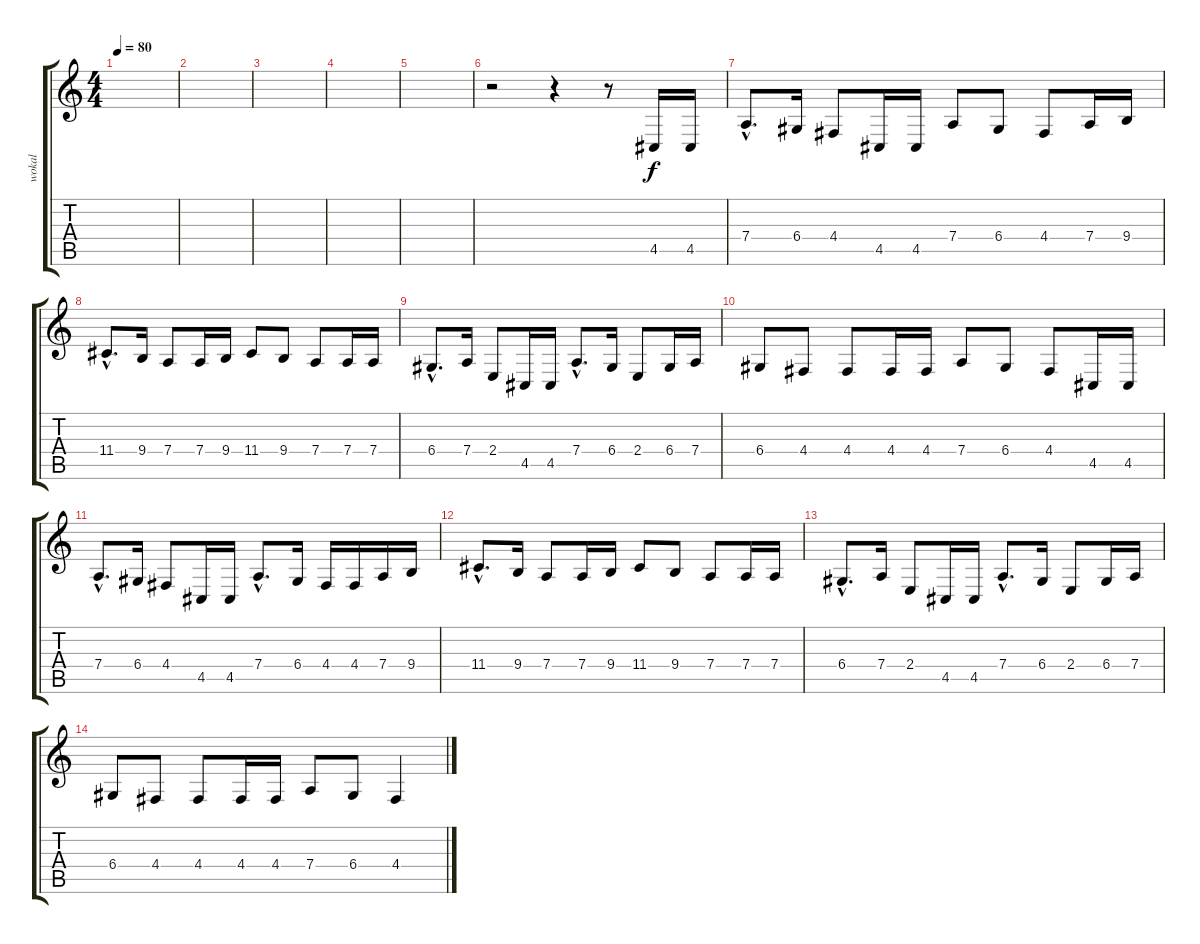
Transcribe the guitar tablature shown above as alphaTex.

\track ("wokal" "wokal") {instrument frenchhorn}
\staff {score tabs}
\tuning (E4 B3 G3 D3 A2 E2) {hide}
\ts (4 4)
\tempo 80
\clef g2
\ks c
|
|
|
|
|
r.2 r.4 r.8 4.5.16 4.5.16 |
7.4{hac}.8{d} 6.4.16 4.4.8 4.5.16 4.5.16 7.4.8 6.4.8 4.4.8 7.4.16 9.4.16 |
11.4{hac}.8{d} 9.4.16 7.4.8 7.4.16 9.4.16 11.4.8 9.4.8 7.4.8 7.4.16 7.4.16 |
6.4{hac}.8{d} 7.4.16 2.4.8 4.5.16 4.5.16 7.4{hac}.8{d} 6.4.16 2.4.8 6.4.16 7.4.16 |
6.4.8 4.4.8 4.4.8 4.4.16 4.4.16 7.4.8 6.4.8 4.4.8 4.5.16 4.5.16 |
7.4{hac}.8{d} 6.4.16 4.4.8 4.5.16 4.5.16 7.4{hac}.8{d} 6.4.16 4.4.16 4.4.16 7.4.16 9.4.16 |
11.4{hac}.8{d} 9.4.16 7.4.8 7.4.16 9.4.16 11.4.8 9.4.8 7.4.8 7.4.16 7.4.16 |
6.4{hac}.8{d} 7.4.16 2.4.8 4.5.16 4.5.16 7.4{hac}.8{d} 6.4.16 2.4.8 6.4.16 7.4.16 |
6.4.8 4.4.8 4.4.8 4.4.16 4.4.16 7.4.8 6.4.8 4.4.4
